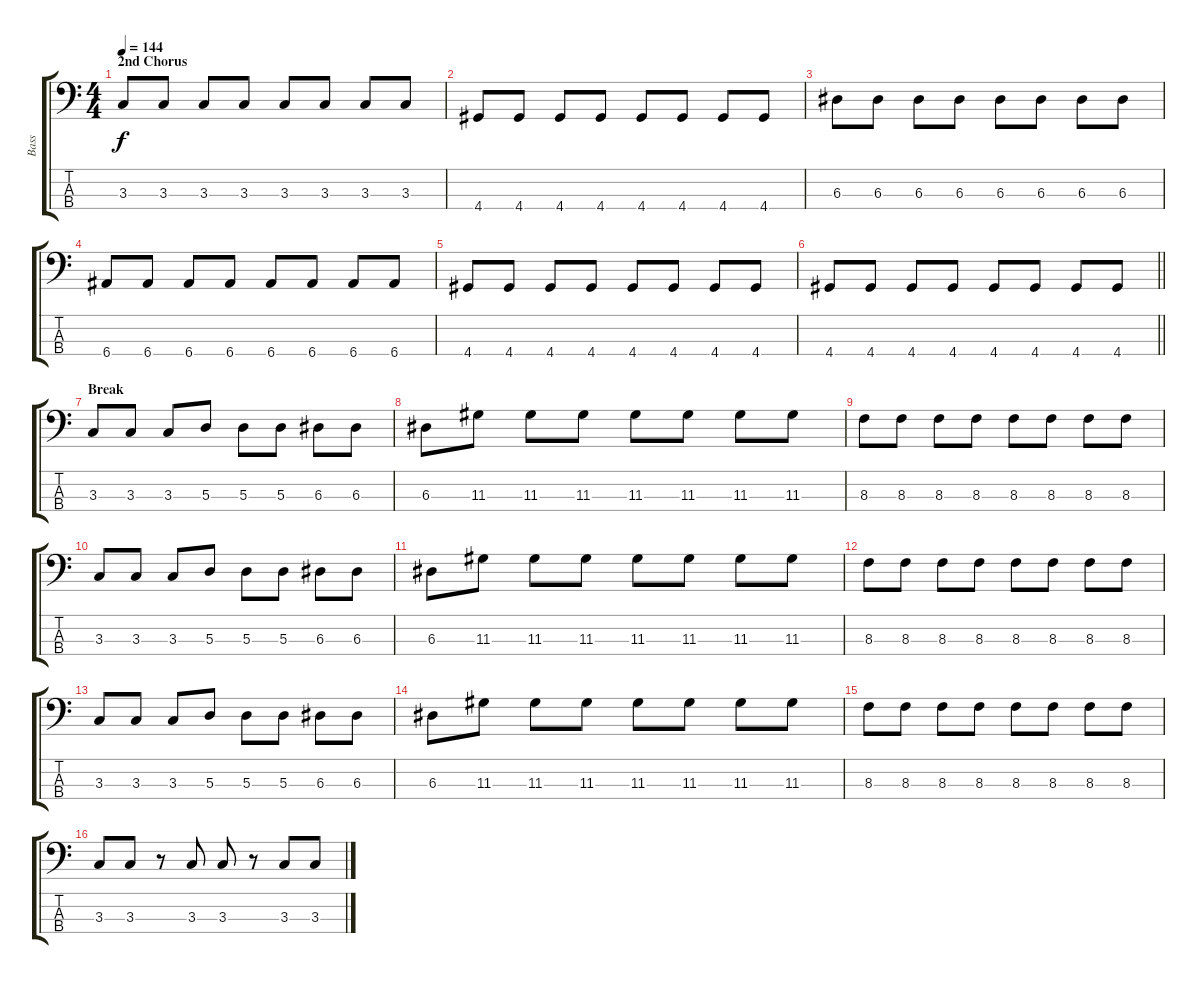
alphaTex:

\track ("Bass" "Bass") {instrument electricbassfinger}
\staff {score tabs}
\tuning (G2 D2 A1 E1) {hide}
\ts (4 4)
\section ("" "2nd Chorus")
\tempo 144
\clef f4
\ks c
3.3.8{dy f} 3.3.8 3.3.8 3.3.8 3.3.8 3.3.8 3.3.8 3.3.8 |
4.4.8 4.4.8 4.4.8 4.4.8 4.4.8 4.4.8 4.4.8 4.4.8 |
6.3.8 6.3.8 6.3.8 6.3.8 6.3.8 6.3.8 6.3.8 6.3.8 |
6.4.8 6.4.8 6.4.8 6.4.8 6.4.8 6.4.8 6.4.8 6.4.8 |
4.4.8 4.4.8 4.4.8 4.4.8 4.4.8 4.4.8 4.4.8 4.4.8 |
\barLineRight lightlight
4.4.8 4.4.8 4.4.8 4.4.8 4.4.8 4.4.8 4.4.8 4.4.8 |
\section ("" "Break")
3.3.8 3.3.8 3.3.8 5.3.8 5.3.8 5.3.8 6.3.8 6.3.8 |
6.3.8 11.3.8 11.3.8 11.3.8 11.3.8 11.3.8 11.3.8 11.3.8 |
8.3.8 8.3.8 8.3.8 8.3.8 8.3.8 8.3.8 8.3.8 8.3.8 |
3.3.8 3.3.8 3.3.8 5.3.8 5.3.8 5.3.8 6.3.8 6.3.8 |
6.3.8 11.3.8 11.3.8 11.3.8 11.3.8 11.3.8 11.3.8 11.3.8 |
8.3.8 8.3.8 8.3.8 8.3.8 8.3.8 8.3.8 8.3.8 8.3.8 |
3.3.8 3.3.8 3.3.8 5.3.8 5.3.8 5.3.8 6.3.8 6.3.8 |
6.3.8 11.3.8 11.3.8 11.3.8 11.3.8 11.3.8 11.3.8 11.3.8 |
8.3.8 8.3.8 8.3.8 8.3.8 8.3.8 8.3.8 8.3.8 8.3.8 |
3.3.8 3.3.8 r.8 3.3.8 3.3.8 r.8 3.3.8 3.3.8
